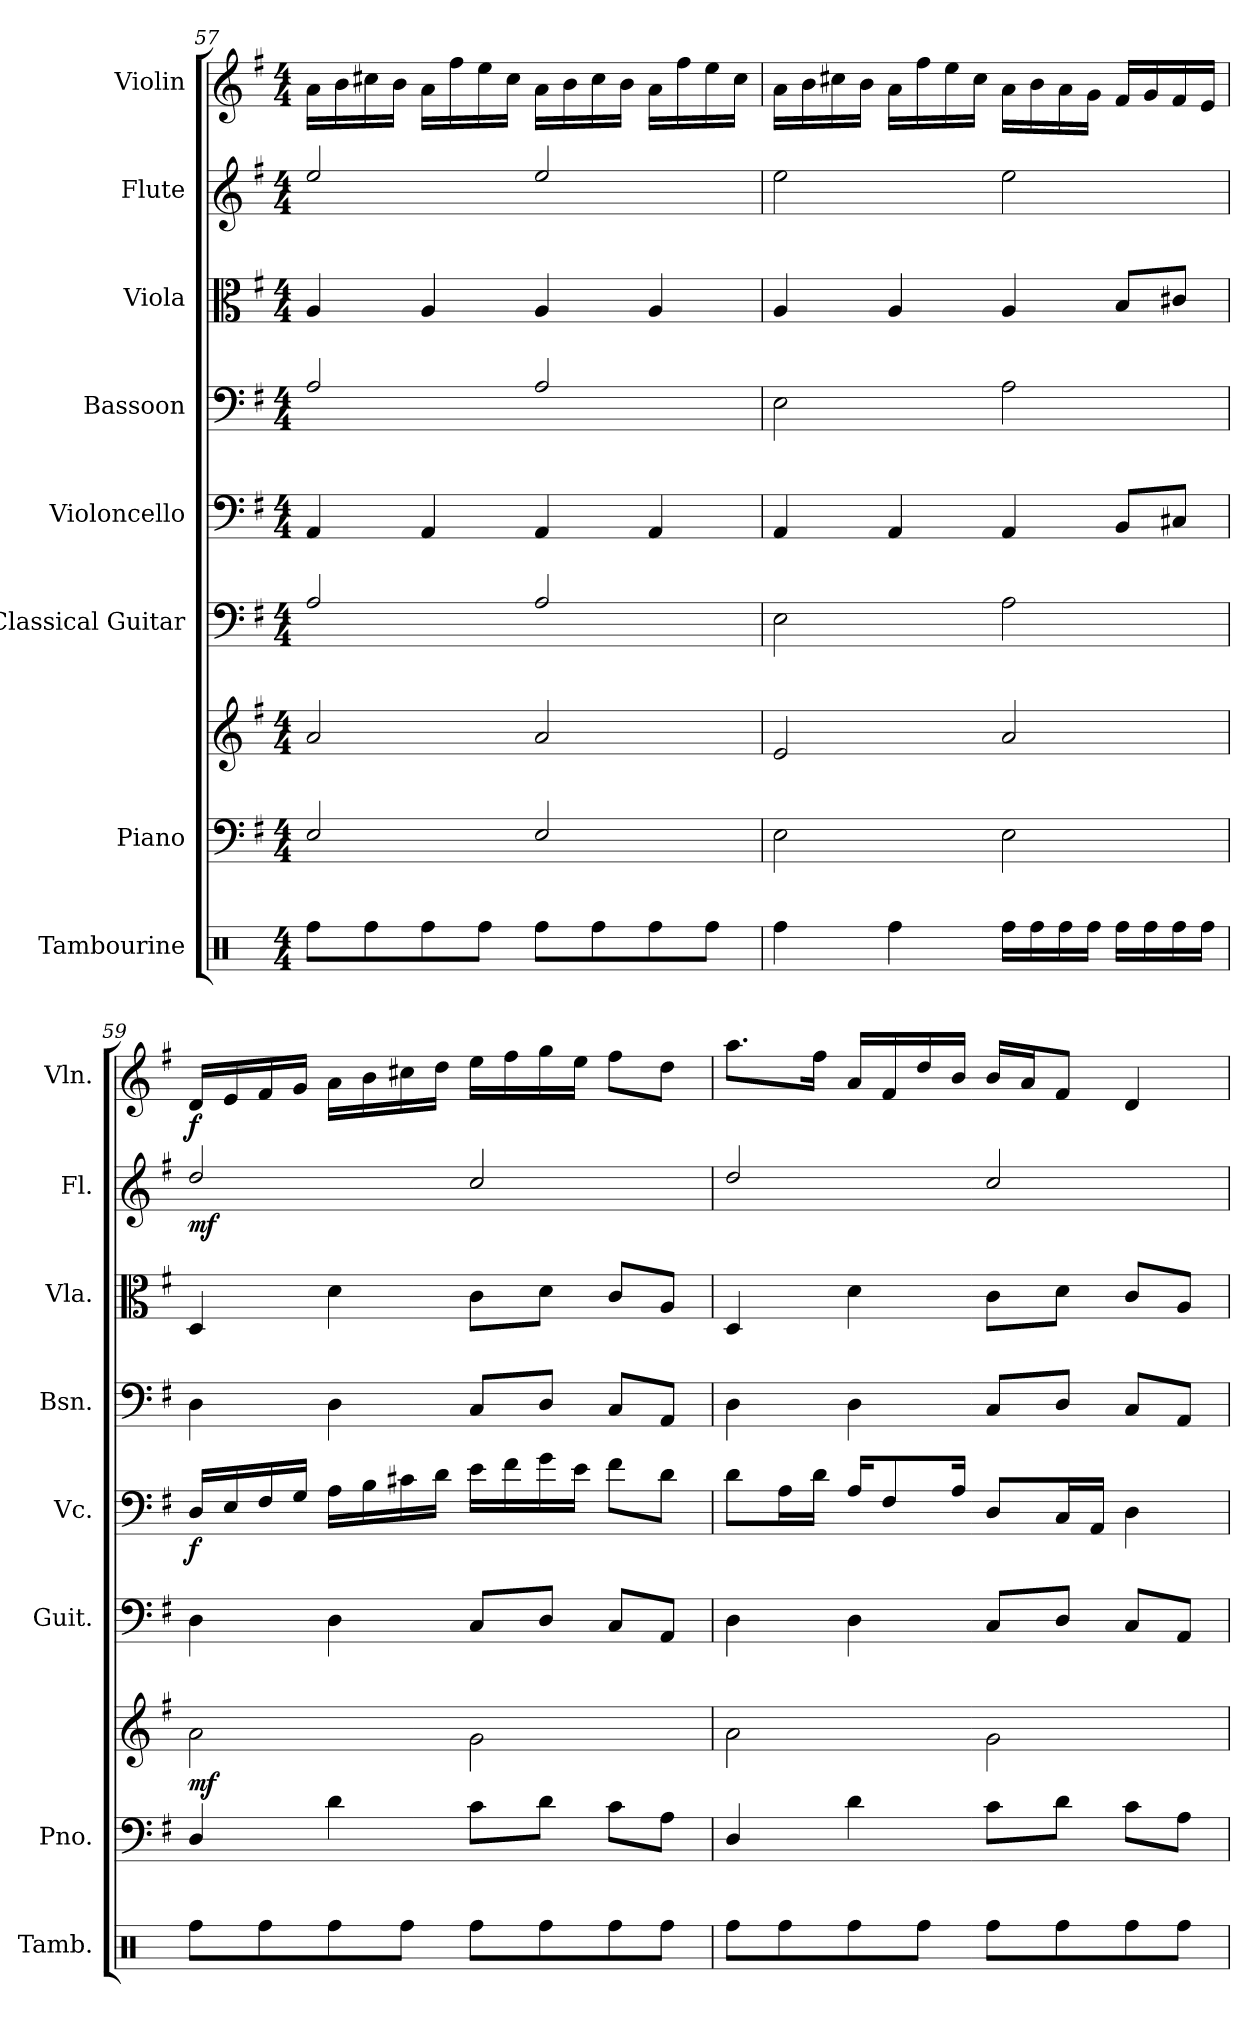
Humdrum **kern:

**kern	**kern	**kern	**dynam	**kern	**kern	**dynam	**kern	**kern	**kern	**dynam	**kern	**dynam
*part8	*part7	*part7	*part7	*part6	*part5	*part5	*part4	*part3	*part2	*part2	*part1	*part1
*staff9	*staff8	*staff7	*staff7/8	*staff6	*staff5	*staff5	*staff4	*staff3	*staff2	*staff2	*staff1	*staff1
*I"Tambourine	*I"Piano	*	*	*I"Classical Guitar	*I"Violoncello	*	*I"Bassoon	*I"Viola	*I"Flute	*	*I"Violin	*
*I'Tamb.	*I'Pno.	*	*	*I'Guit.	*I'Vc.	*	*I'Bsn.	*I'Vla.	*I'Fl.	*	*I'Vln.	*
!!LO:LB:g=z
*clefX	*clefF4	*clefG2	*	*clefF4	*clefF4	*	*clefF4	*clefC3	*clefG2	*	*clefG2	*
*k[]	*k[f#]	*k[f#]	*	*k[f#]	*k[f#]	*	*k[f#]	*k[f#]	*k[f#]	*	*k[f#]	*
*M4/4	*M4/4	*M4/4	*	*M4/4	*M4/4	*	*M4/4	*M4/4	*M4/4	*	*M4/4	*
=57	=57	=57	=57	=57	=57	=57	=57	=57	=57	=57	=57	=57
8Rff\L	2E/	2a/	.	2A/	4AA/	.	2A/	4A/	2ee/	.	16a\LL	.
.	.	.	.	.	.	.	.	.	.	.	16b\	.
8Rff\	.	.	.	.	.	.	.	.	.	.	16cc#X\	.
.	.	.	.	.	.	.	.	.	.	.	16b\JJ	.
8Rff\	.	.	.	.	4AA/	.	.	4A/	.	.	16a\LL	.
.	.	.	.	.	.	.	.	.	.	.	16ff#\	.
8Rff\J	.	.	.	.	.	.	.	.	.	.	16ee\	.
.	.	.	.	.	.	.	.	.	.	.	16cc#\JJ	.
8Rff\L	2E/	2a/	.	2A/	4AA/	.	2A/	4A/	2ee/	.	16a\LL	.
.	.	.	.	.	.	.	.	.	.	.	16b\	.
8Rff\	.	.	.	.	.	.	.	.	.	.	16cc#\	.
.	.	.	.	.	.	.	.	.	.	.	16b\JJ	.
8Rff\	.	.	.	.	4AA/	.	.	4A/	.	.	16a\LL	.
.	.	.	.	.	.	.	.	.	.	.	16ff#\	.
8Rff\J	.	.	.	.	.	.	.	.	.	.	16ee\	.
.	.	.	.	.	.	.	.	.	.	.	16cc#\JJ	.
=58	=58	=58	=58	=58	=58	=58	=58	=58	=58	=58	=58	=58
4Rff\	2E\	2e/	.	2E\	4AA/	.	2E\	4A/	2ee\	.	16a\LL	.
.	.	.	.	.	.	.	.	.	.	.	16b\	.
.	.	.	.	.	.	.	.	.	.	.	16cc#X\	.
.	.	.	.	.	.	.	.	.	.	.	16b\JJ	.
4Rff\	.	.	.	.	4AA/	.	.	4A/	.	.	16a\LL	.
.	.	.	.	.	.	.	.	.	.	.	16ff#\	.
.	.	.	.	.	.	.	.	.	.	.	16ee\	.
.	.	.	.	.	.	.	.	.	.	.	16cc#\JJ	.
16Rff\LL	2E\	2a/	.	2A\	4AA/	.	2A\	4A/	2ee\	.	16a\LL	.
16Rff\	.	.	.	.	.	.	.	.	.	.	16b\	.
16Rff\	.	.	.	.	.	.	.	.	.	.	16a\	.
16Rff\JJ	.	.	.	.	.	.	.	.	.	.	16g\JJ	.
16Rff\LL	.	.	.	.	8BB/L	.	.	8B/L	.	.	16f#/LL	.
16Rff\	.	.	.	.	.	.	.	.	.	.	16g/	.
16Rff\	.	.	.	.	8C#X/J	.	.	8c#X/J	.	.	16f#/	.
16Rff\JJ	.	.	.	.	.	.	.	.	.	.	16e/JJ	.
=59	=59	=59	=59	=59	=59	=59	=59	=59	=59	=59	=59	=59
!	!	!	!LO:DY:b	!	!	!LO:DY:b	!	!	!	!LO:DY:b	!	!LO:DY:b
8Rff\L	4D/	2a\	mf	4D\	16D/LL	f	4D\	4D/	2dd/	mf	16d/LL	f
.	.	.	.	.	16E/	.	.	.	.	.	16e/	.
8Rff\	.	.	.	.	16F#/	.	.	.	.	.	16f#/	.
.	.	.	.	.	16G/JJ	.	.	.	.	.	16g/JJ	.
8Rff\	4d\	.	.	4D\	16A\LL	.	4D\	4d\	.	.	16a\LL	.
.	.	.	.	.	16B\	.	.	.	.	.	16b\	.
8Rff\J	.	.	.	.	16c#X\	.	.	.	.	.	16cc#X\	.
.	.	.	.	.	16d\JJ	.	.	.	.	.	16dd\JJ	.
8Rff\L	8c\L	2g\	.	8C/L	16e\LL	.	8C/L	8c\L	2cc/	.	16ee\LL	.
.	.	.	.	.	16f#\	.	.	.	.	.	16ff#\	.
8Rff\	8d\J	.	.	8D/J	16g\	.	8D/J	8d\J	.	.	16gg\	.
.	.	.	.	.	16e\JJ	.	.	.	.	.	16ee\JJ	.
8Rff\	8c\L	.	.	8C/L	8f#\L	.	8C/L	8c/L	.	.	8ff#\L	.
8Rff\J	8A\J	.	.	8AA/J	8d\J	.	8AA/J	8A/J	.	.	8dd\J	.
=60	=60	=60	=60	=60	=60	=60	=60	=60	=60	=60	=60	=60
8Rff\L	4D/	2a\	.	4D\	8d\L	.	4D\	4D/	2dd/	.	8.aa\L	.
8Rff\	.	.	.	.	16A\L	.	.	.	.	.	.	.
.	.	.	.	.	16d\JJ	.	.	.	.	.	16ff#\Jk	.
8Rff\	4d\	.	.	4D\	16A/KL	.	4D\	4d\	.	.	16a/LL	.
.	.	.	.	.	8F#/	.	.	.	.	.	16f#/	.
8Rff\J	.	.	.	.	.	.	.	.	.	.	16dd/	.
.	.	.	.	.	16A/Jk	.	.	.	.	.	16b/JJ	.
8Rff\L	8c\L	2g\	.	8C/L	8D/L	.	8C/L	8c\L	2cc/	.	16b/LL	.
.	.	.	.	.	.	.	.	.	.	.	16a/J	.
8Rff\	8d\J	.	.	8D/J	16C/L	.	8D/J	8d\J	.	.	8f#/J	.
.	.	.	.	.	16AA/JJ	.	.	.	.	.	.	.
8Rff\	8c\L	.	.	8C/L	4D\	.	8C/L	8c/L	.	.	4d/	.
8Rff\J	8A\J	.	.	8AA/J	.	.	8AA/J	8A/J	.	.	.	.
=	=	=	=	=	=	=	=	=	=	=	=	=
*-	*-	*-	*-	*-	*-	*-	*-	*-	*-	*-	*-	*-
